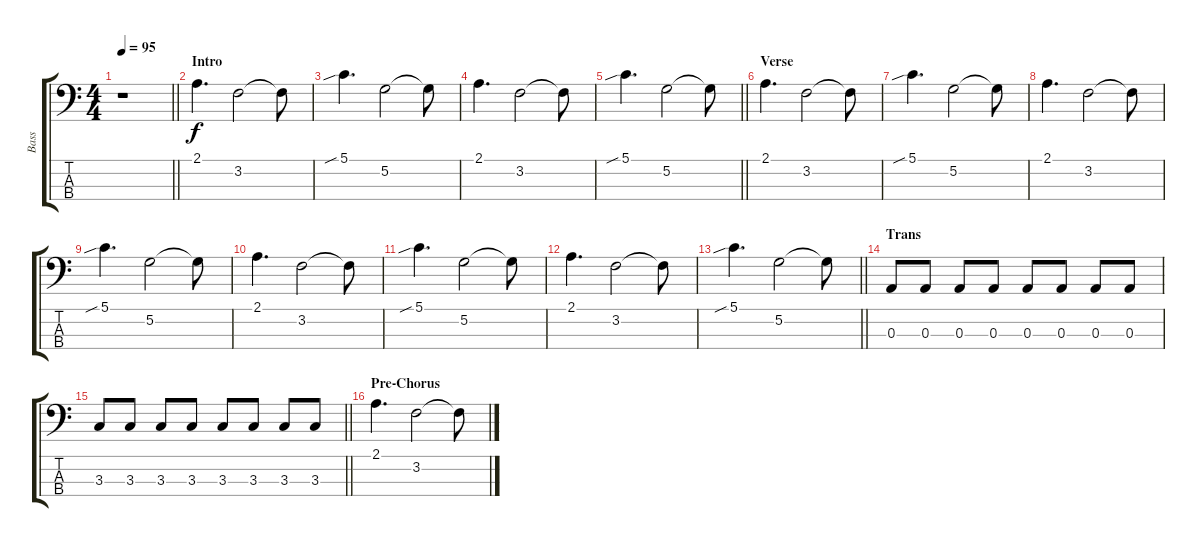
\track ("Bass" "Bass") {instrument electricbasspick}
\staff {score tabs}
\tuning (G2 D2 A1 E1) {hide}
\ts (4 4)
\tempo 95
\clef f4
\barLineRight lightlight
\ks c
r.1{dy f instrument electricbasspick} |
\section ("" "Intro")
2.1.4{d} 3.2.2 3.2{t}.8 |
5.1{sib}.4{d} 5.2.2 5.2{t}.8 |
2.1.4{d} 3.2.2 3.2{t}.8 |
\barLineRight lightlight
5.1{sib}.4{d} 5.2.2 5.2{t}.8 |
\section ("" "Verse")
2.1.4{d} 3.2.2 3.2{t}.8 |
5.1{sib}.4{d} 5.2.2 5.2{t}.8 |
2.1.4{d} 3.2.2 3.2{t}.8 |
5.1{sib}.4{d} 5.2.2 5.2{t}.8 |
2.1.4{d} 3.2.2 3.2{t}.8 |
5.1{sib}.4{d} 5.2.2 5.2{t}.8 |
2.1.4{d} 3.2.2 3.2{t}.8 |
\barLineRight lightlight
5.1{sib}.4{d} 5.2.2 5.2{t}.8 |
\section ("" "Trans")
0.3.8 0.3.8 0.3.8 0.3.8 0.3.8 0.3.8 0.3.8 0.3.8 |
\barLineRight lightlight
3.3.8 3.3.8 3.3.8 3.3.8 3.3.8 3.3.8 3.3.8 3.3.8 |
\section ("" "Pre-Chorus")
2.1.4{d} 3.2.2 3.2{t}.8
